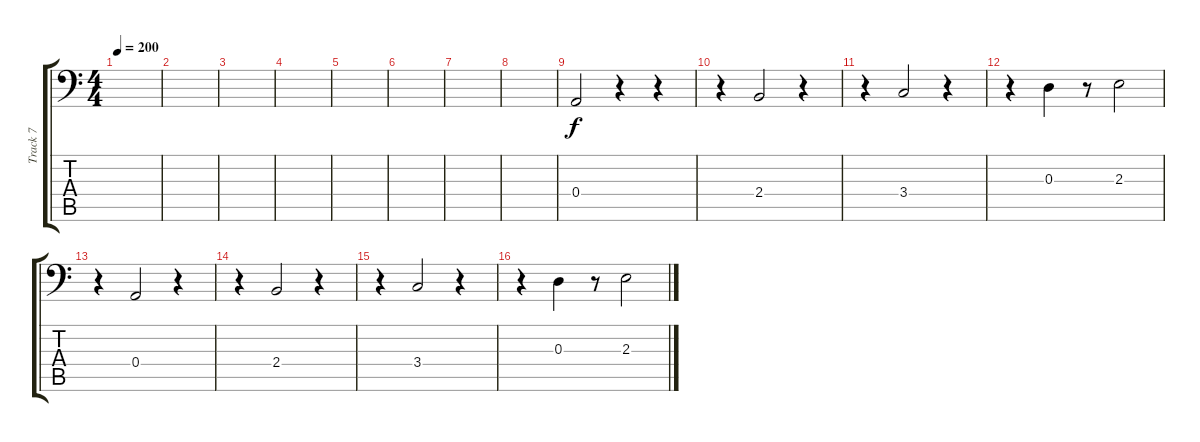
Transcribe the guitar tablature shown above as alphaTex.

\track ("Track 7" "Track 7") {instrument acousticbass}
\staff {score tabs}
\tuning (C3 G2 D2 A1 E1 B0) {hide}
\ts (4 4)
\tempo 200
\clef f4
\ks c
|
|
|
|
|
|
|
|
0.4.2 r.4 r.4 |
r.4 2.4.2 r.4 |
r.4 3.4.2 r.4 |
r.4 0.3.4 r.8 2.3.2 |
r.4 0.4.2 r.4 |
r.4 2.4.2 r.4 |
r.4 3.4.2 r.4 |
r.4 0.3.4 r.8 2.3.2
